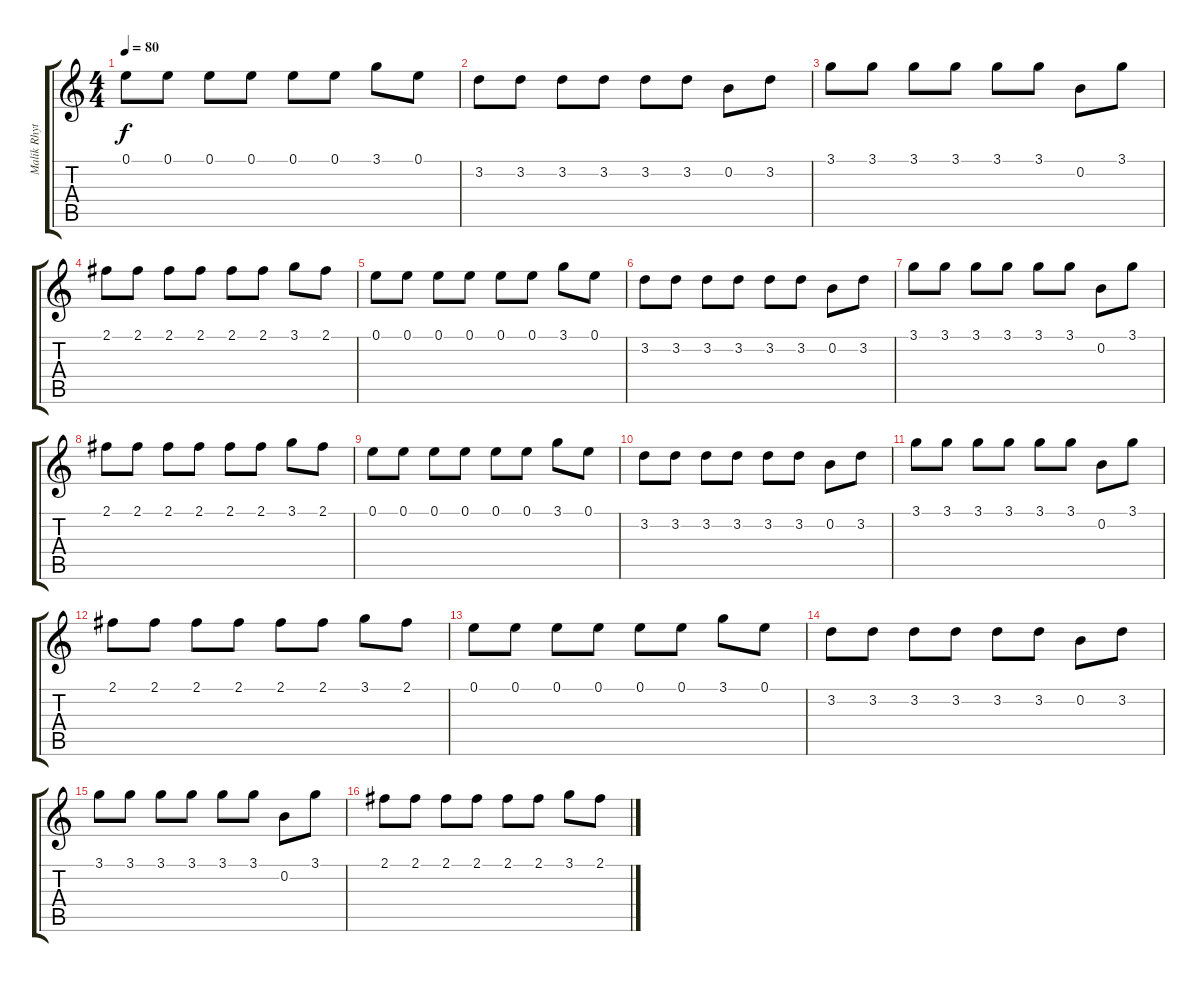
\track ("Malik Rhythm" "Malik Rhyt") {instrument electricguitarclean}
\staff {score tabs}
\tuning (E4 B3 G3 D3 A2 E2) {hide}
\ts (4 4)
\tempo 80
\clef g2
\ks c
0.1.8{dy f} 0.1.8 0.1.8 0.1.8 0.1.8 0.1.8 3.1.8 0.1.8 |
3.2.8 3.2.8 3.2.8 3.2.8 3.2.8 3.2.8 0.2.8 3.2.8 |
3.1.8 3.1.8 3.1.8 3.1.8 3.1.8 3.1.8 0.2.8 3.1.8 |
2.1.8 2.1.8 2.1.8 2.1.8 2.1.8 2.1.8 3.1.8 2.1.8 |
0.1.8 0.1.8 0.1.8 0.1.8 0.1.8 0.1.8 3.1.8 0.1.8 |
3.2.8 3.2.8 3.2.8 3.2.8 3.2.8 3.2.8 0.2.8 3.2.8 |
3.1.8 3.1.8 3.1.8 3.1.8 3.1.8 3.1.8 0.2.8 3.1.8 |
2.1.8 2.1.8 2.1.8 2.1.8 2.1.8 2.1.8 3.1.8 2.1.8 |
0.1.8 0.1.8 0.1.8 0.1.8 0.1.8 0.1.8 3.1.8 0.1.8 |
3.2.8 3.2.8 3.2.8 3.2.8 3.2.8 3.2.8 0.2.8 3.2.8 |
3.1.8 3.1.8 3.1.8 3.1.8 3.1.8 3.1.8 0.2.8 3.1.8 |
2.1.8 2.1.8 2.1.8 2.1.8 2.1.8 2.1.8 3.1.8 2.1.8 |
0.1.8 0.1.8 0.1.8 0.1.8 0.1.8 0.1.8 3.1.8 0.1.8 |
3.2.8 3.2.8 3.2.8 3.2.8 3.2.8 3.2.8 0.2.8 3.2.8 |
3.1.8 3.1.8 3.1.8 3.1.8 3.1.8 3.1.8 0.2.8 3.1.8 |
2.1.8 2.1.8 2.1.8 2.1.8 2.1.8 2.1.8 3.1.8 2.1.8
